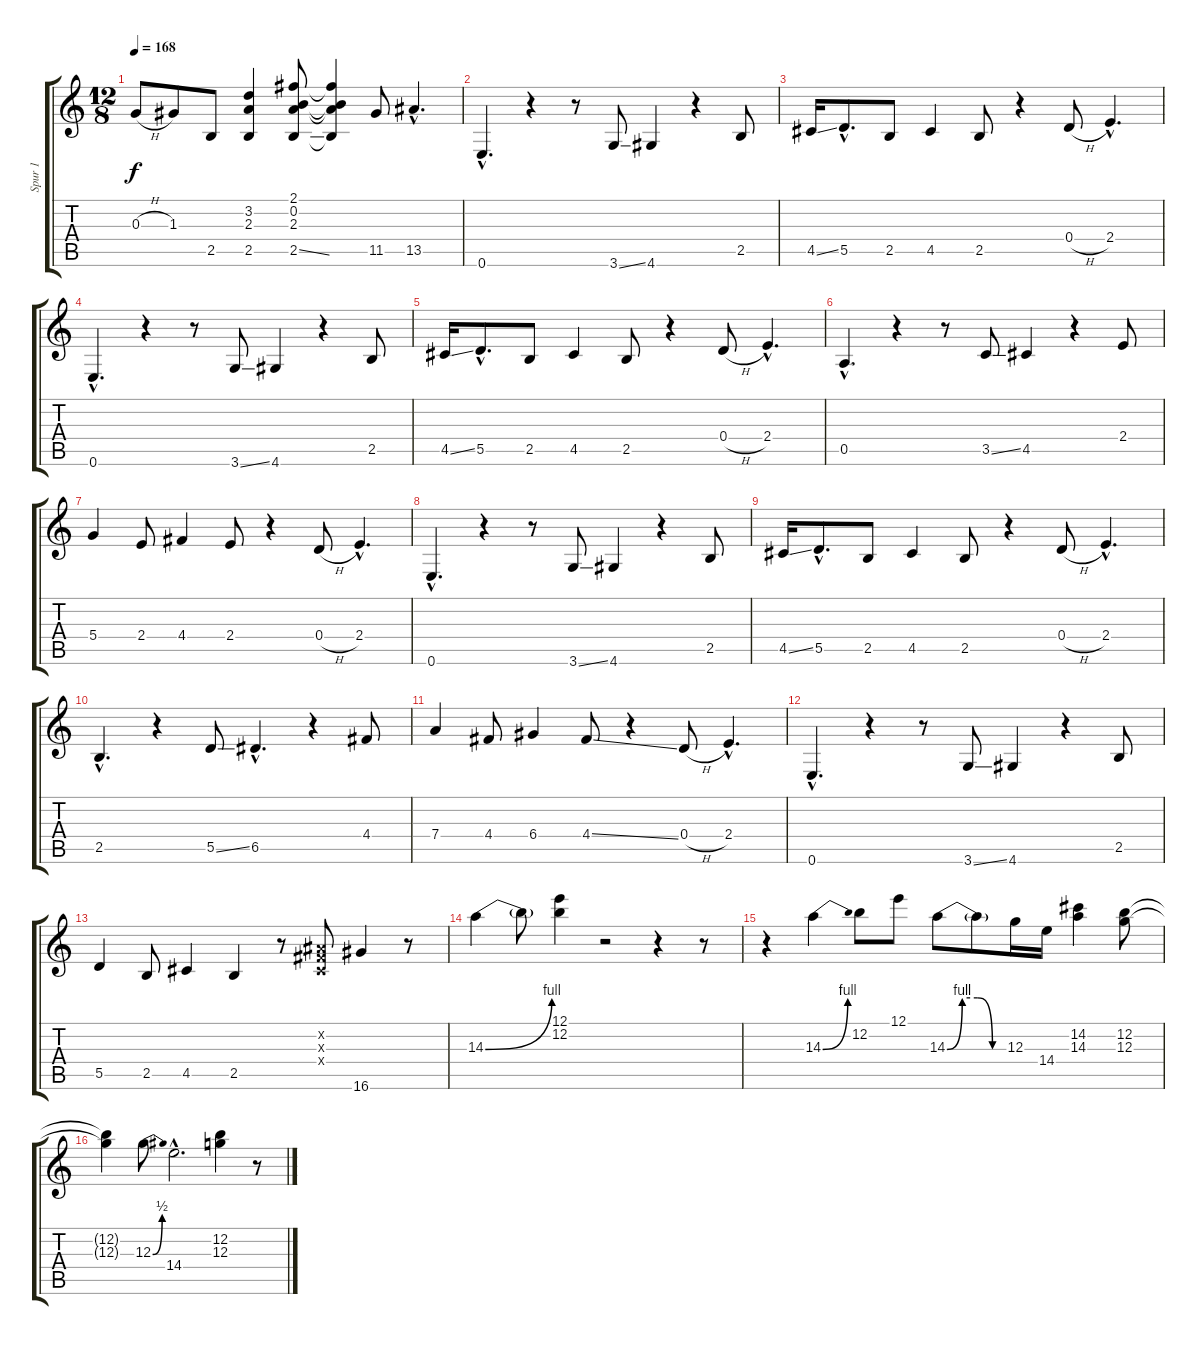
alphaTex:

\track ("Spur 1" "Spur 1") {instrument overdrivenguitar}
\staff {score tabs}
\tuning (E4 B3 G3 D3 A2 E2) {hide}
\ts (12 8)
\tempo 168
\clef g2
\ks c
0.3{h}.8{dy f} 1.3.8 2.5.8 (3.2 2.3 2.5).4 (2.1 0.2 2.3 2.5{ss}).8 (2.1{t} 0.2{t} 2.3{t} 2.5{t}).4 11.5.8 13.5{hac}.4{d} |
0.6{hac}.4{d} r.4 r.8 3.6{ss}.8 4.6.4 r.4 2.5.8 |
4.5{ss}.16 5.5{hac}.8{d} 2.5.8 4.5.4 2.5.8 r.4 0.4{h}.8 2.4{hac}.4{d} |
0.6{hac}.4{d} r.4 r.8 3.6{ss}.8 4.6.4 r.4 2.5.8 |
4.5{ss}.16 5.5{hac}.8{d} 2.5.8 4.5.4 2.5.8 r.4 0.4{h}.8 2.4{hac}.4{d} |
0.5{hac}.4{d} r.4 r.8 3.5{ss}.8 4.5.4 r.4 2.4.8 |
5.4.4 2.4.8 4.4.4 2.4.8 r.4 0.4{h}.8 2.4{hac}.4{d} |
0.6{hac}.4{d} r.4 r.8 3.6{ss}.8 4.6.4 r.4 2.5.8 |
4.5{ss}.16 5.5{hac}.8{d} 2.5.8 4.5.4 2.5.8 r.4 0.4{h}.8 2.4{hac}.4{d} |
2.5{hac}.4{d} r.4 5.5{ss}.8 6.5{hac}.4{d} r.4 4.4.8 |
7.4.4 4.4.8 6.4.4 4.4{ss}.8 r.4 0.4{h}.8 2.4{hac}.4{d} |
0.6{hac}.4{d} r.4 r.8 3.6{ss}.8 4.6.4 r.4 2.5.8 |
5.5.4 2.5.8 4.5.4 2.5.4 r.8 (-1.2{x} -1.3{x} -1.4{x}).8 16.6.4 r.8 |
14.3{be (bend 0 0 60 4)}.4 14.3{t}.8 (12.1 12.2).4 r.2 r.4 r.8 |
r.4 14.3{be (bend 0 0 60 4)}.4 12.2.8 12.1.8 14.3{be (custom 0 0 15 4 30 4 45 0 60 0)}.8 14.3{t}.8 12.3.16 14.4.16 (14.2 14.3).4 (12.2 12.3).8 |
(12.2{t} 12.3{t}).4 12.3{be (bend 0 0 60 2)}.8 14.4{hac}.2{d} (12.2 12.3).4 r.8
